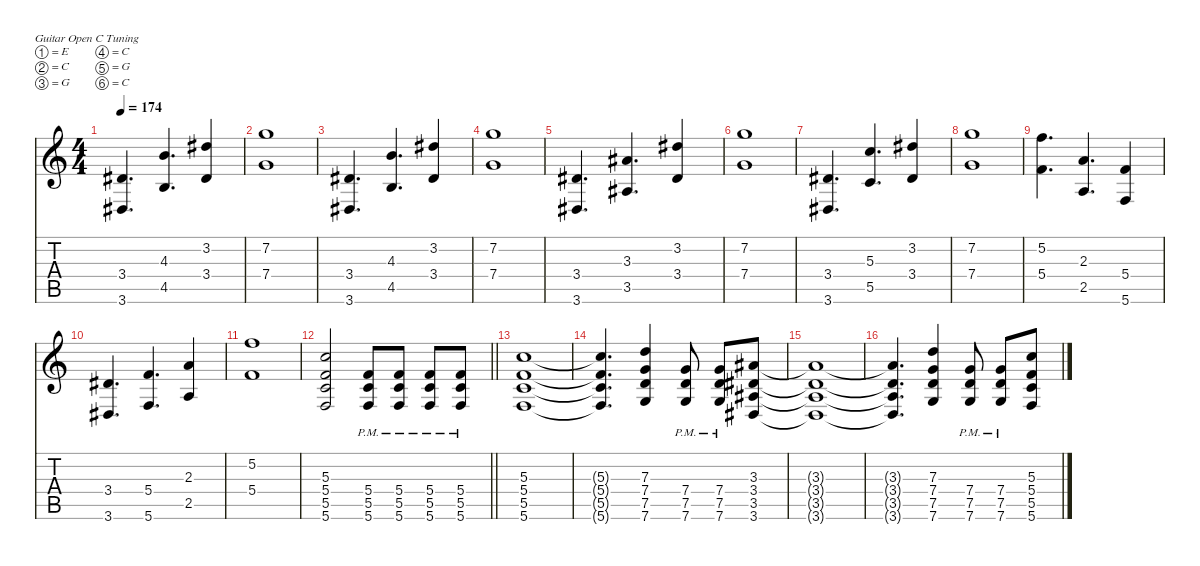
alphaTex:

\defaultSystemsLayout 4
\hideDynamics
\bracketExtendMode nobrackets
\singleTrackTrackNamePolicy hidden
\multiTrackTrackNamePolicy hidden
\firstSystemTrackNameMode fullname
\firstSystemTrackNameOrientation horizontal
\otherSystemsTrackNameOrientation horizontal
\track ("Guitar 1" "s.guit.") {mute instrument acousticguitarsteel}
\staff {score tabs}
\tuning (E4 C4 G3 C3 G2 C2)
\ts (4 4)
\tempo 174
\clef g2
\ks c
(3.4{acc #} 3.6{acc #}).4{d dy p beam Up} (4.3 4.5).4{d beam Up} (3.2{acc #} 3.4{acc #}).4{beam Up} |
(7.2 7.4).1{beam Down} |
(3.4{acc #} 3.6{acc #}).4{d beam Up} (4.3 4.5).4{d beam Up} (3.2{acc #} 3.4{acc #}).4{beam Up} |
(7.2 7.4).1{beam Down} |
(3.4{acc #} 3.6{acc #}).4{d beam Up} (3.3{acc #} 3.5{acc #}).4{d beam Up} (3.2{acc #} 3.4{acc #}).4{beam Up} |
(7.2 7.4).1{beam Down} |
(3.4{acc #} 3.6{acc #}).4{d beam Up} (5.3 5.5).4{d beam Up} (3.2{acc #} 3.4{acc #}).4{beam Up} |
(7.2 7.4).1{beam Down} |
(5.2 5.4).4{d beam Down} (2.3 2.5).4{d beam Up} (5.4 5.6).4{beam Up} |
(3.4{acc #} 3.6{acc #}).4{d beam Up} (5.4 5.6).4{d beam Up} (2.3 2.5).4{beam Up} |
(5.2 5.4).1{beam Down} |
\barLineRight lightlight
(5.3 5.4 5.5 5.6).2{dy f beam Up} (5.4{pm} 5.5{pm} 5.6{pm}).8{beam Up} (5.4{pm} 5.5{pm} 5.6{pm}).8{beam Up} (5.4{pm} 5.5{pm} 5.6{pm}).8{beam Up} (5.4{pm} 5.5{pm} 5.6{pm}).8{beam Up} |
(5.3 5.4 5.5 5.6).1{beam Up} |
(5.3{t} 5.4{t} 5.5{t} 5.6{t}).4{d beam Up} (7.3 7.4 7.5 7.6).4{beam Up} (7.4{pm} 7.5{pm} 7.6{pm}).8{beam Up} (7.4{pm} 7.5{pm} 7.6{pm}).8{beam Up} (3.3{acc #} 3.4{acc #} 3.5{acc #} 3.6{acc #}).8{beam Up} |
(3.3{t acc #} 3.4{t acc #} 3.5{t acc #} 3.6{t acc #}).1{beam Up} |
(3.3{t acc #} 3.4{t acc #} 3.5{t acc #} 3.6{t acc #}).4{d beam Up} (7.3 7.4 7.5 7.6).4{beam Up} (7.4{pm} 7.5{pm} 7.6{pm}).8{beam Up} (7.4{pm} 7.5{pm} 7.6{pm}).8{beam Up} (5.3 5.4 5.5 5.6).8{beam Up}
